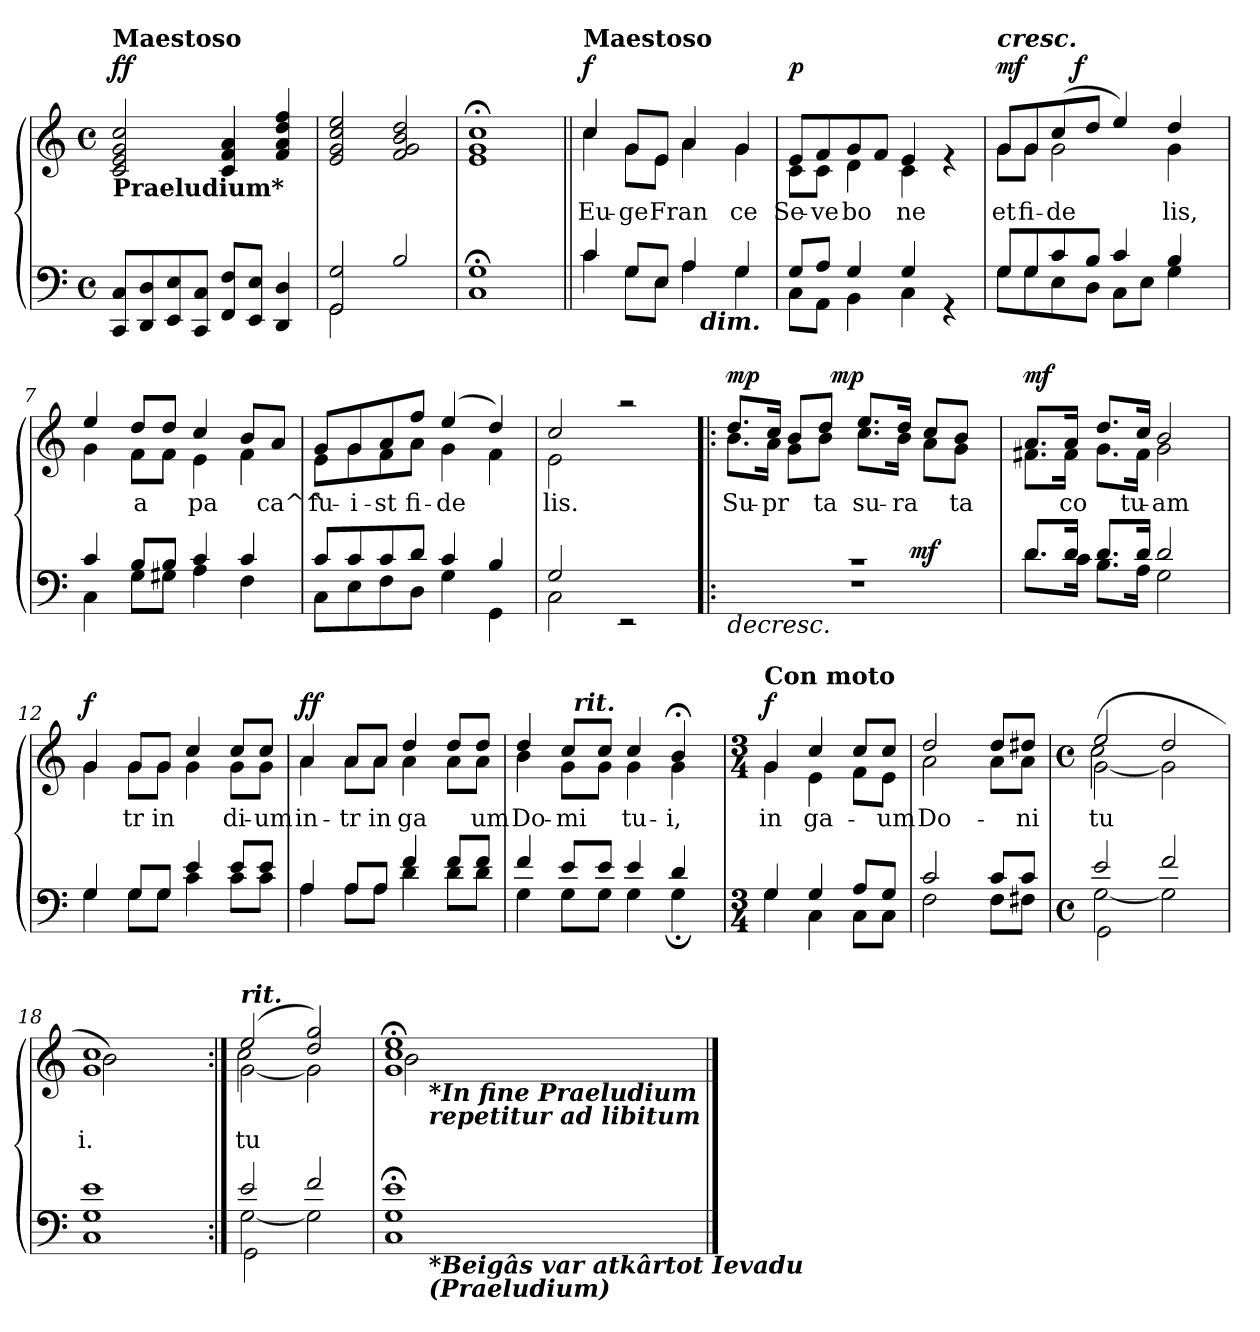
**kern	**dynam	**kern	**text	**dynam
*part2	*part2	*part1	*part1	*part1
*staff2	*staff2	*staff1	*staff1	*staff1
*clefF4	*	*clefG2	*	*
*k[]	*	*k[]	*	*
*C:	*	*C:	*	*
*M4/4	*	*M4/4	*	*
*met(c)	*	*met(c)	*	*
=1	=1	=1	=1	=1
!	!	!LO:TX:a:B:t=Maestoso	!	!
!	!	!LO:TX:b:B:t=Praeludium*	!	!
!	!	!	!	!LO:DY:a
8CC/ 8C/L	.	2c/ 2e/ 2g/ 2cc/	.	ff
8DD/ 8D/	.	.	.	.
8EE/ 8E/	.	.	.	.
8CC/ 8C/J	.	.	.	.
8FF/ 8F/L	.	4c/ 4f/ 4a/	.	.
8EE/ 8E/J	.	.	.	.
4DD/ 4D/	.	4f/ 4a/ 4dd/ 4ff/	.	.
=2	=2	=2	=2	=2
*^	*	*	*	*
2GG/ 2G/	2GG\	.	2e/ 2g/ 2cc/ 2ee/	.	.
2B/	2ryy	.	2f/ 2g/ 2b/ 2dd/	.	.
*v	*v	*	*	*	*
=3	=3	=3	=3	=3
1C; 1G;	.	1e; 1g; 1cc;	.	.
!!LO:LB:g=z
=4||	=4||	=4||	=4||	=4||
*^	*	*^	*	*
!	!	!	!LO:TX:a:B:t=Maestoso	!	!	!
!	!	!	!	!	!LO:LY:b	!LO:DY:a
*	*^	*	*	*	*	*
4c/	4c\	2ryy	.	4cc/	4cc\	Eu-	f
!	!	!	!	!	!	!LO:LY:b	!
8G/L	8G\L	.	.	8g/L	8g\L	-ge	.
!	!	!	!	!	!	!LO:LY:b	!
8E/J	8E\J	.	.	8e/J	8e\J	Fran	.
!	!	!	!	!	!	!LO:LY:b	!
4A/	4A\	16ryy	.	4a/	4a\	.	.
!	!	!LO:TX:b:Bi:t=dim.	!	!	!	!	!
.	.	4..ryy	.	.	.	.	.
!	!	!	!	!	!	!LO:LY:b	!
4G/	4G\	.	.	4g/	4g\	ce	.
=5	=5	=5	=5	=5	=5	=5	=5
!	!	!	!	!	!	!LO:LY:b	!LO:DY:a
*	*v	*v	*	*	*	*	*
8G/L	8C\L	.	8e/L	8c\L	Se-	p
!	!	!	!	!	!LO:LY:b	!
8A/J	8AA\J	.	8f/	8c\J	-ve	.
!	!	!	!	!	!LO:LY:b	!
4G/	4BB\	.	8g/	4d\	bo	.
.	.	.	8f/J	.	.	.
!	!	!	!	!	!LO:LY:b	!
4G/	4C\	.	4e/	4c\	ne	.
4ryy	4rGG	.	4re	4ryy	.	.
=6	=6	=6	=6	=6	=6	=6
!	!	!	!LO:TX:a:Bi:t=cresc.	!	!	!
!	!	!	!	!	!LO:LY:b	!LO:DY:a
*	*	*	*	*^	*	*
8G/L	8G\L	.	8g/L	8g\L	4ryy	et	mf
!	!	!	!	!	!	!LO:LY:b	!
8G/	8G\	.	8g/	8g\J	.	fi-	.
!	!	!	!	!	!	!LO:LY:b	!
8c/	8E\	.	(<8cc/	2g\	16.ryy	-de	.
!	!	!	!	!	!	!	!LO:DY:b
.	.	.	.	.	2ryy	.	f
8B/J	8D\J	.	8dd/J	.	.	.	.
4c/	8C\L	.	4ee/)	.	.	.	.
.	8E\J	.	.	.	.	.	.
!	!	!	!	!	!	!LO:LY:b	!
4B/	4G\	.	4dd/	4g\	.	lis,	.
.	.	.	.	.	8ryy	.	.
.	.	.	.	.	32ryy	.	.
=7	=7	=7	=7	=7	=7	=7	=7
!	!	!	!	!	!	!LO:LY:b	!
*	*	*	*	*v	*v	*	*
4c/	4C\	.	4ee/	4g\	.	.
!	!	!	!	!	!LO:LY:b	!
8B/L	8G\L	.	8dd/L	8f\L	a	.
!	!	!	!	!	!LO:LY:b	!
8B/J	8G#X\J	.	8dd/J	8f\J	.	.
!	!	!	!	!	!LO:LY:b	!
4c/	4A\	.	4cc/	4e\	pa	.
4c/	4F\	.	8b/L	4f\	.	.
!	!	!	!	!	!LO:LY:b	!
.	.	.	8a/J	.	ca^^	.
!!LO:LB:g=z	!!
=8	=8	=8	=8	=8	=8	=8
*	*	*	*MM65	*	*	*
!	!	!	!	!	!LO:LY:b	!
8c/L	8C\L	.	8g/L	8e\L	fu-	.
!	!	!	!	!	!LO:LY:b	!
8c/	8E\	.	8g/	8g\	-i-	.
!	!	!	!	!	!LO:LY:b	!
8c/	8F\	.	8a/	8f\	st	.
!	!	!	!	!	!LO:LY:b	!
8d/J	8D\J	.	8ff/J	8a\J	-fi-	.
!	!	!	!	!	!LO:LY:b	!
4c/	4G\	.	(<4ee/	4g\	de	.
4B/	4GG\	.	4dd/)	4f\	.	.
=9	=9	=9	=9	=9	=9	=9
!	!	!	!	!	!LO:LY:b	!
2G/	2C\	.	2cc/	2e\	-lis.	.
2ryy	2rEE	.	2raa	2ryy	.	.
*v	*v	*	*	*	*	*
*	*	*v	*v	*	*
=10!|:	=10!|:	=10!|:	=10!|:	=10!|:
*	*	*MM70	*	*
*^	*	*^	*	*
!	!	!LO:HP:b	!	!	!LO:LY:b	!LO:DY:a
*	*^	*	*	*^	*	*
1rc	1r	2ryy	>	8.dd/L	8.b\L	4ryy	Su-	mp
!	!	!	!	!	!	!	!LO:LY:b	!
.	.	.	.	16cc/Jk	16a\Jk	.	pr	.
!	!	!	!	!	!	!	!LO:LY:b	!
.	.	.	.	8b/L	8g\L	8ryy	.	.
!	!	!	!	!	!	!	!LO:LY:b	!
.	.	.	.	8dd/J	8b\J	32ryy	ta	.
!	!	!	!	!	!	!	!	!LO:DY:b
.	.	.	.	.	.	2ryy	.	mp
!	!	!	!	!	!	!	!LO:LY:b	!
.	.	8..ryy	.	8.ee/L	8.cc\L	.	su-	.
!	!	!	!	!	!	!	!LO:LY:b	!
.	.	.	.	16dd/Jk	16b\Jk	.	-ra	.
!	!	!	!LO:DY:a	!	!	!	!	!
.	.	4ryy	mf	.	.	.	.	.
!	!	!	!	!	!	!	!LO:LY:b	!
.	.	.	.	8cc/L	8a\L	.	.	.
!	!	!	!	!	!	!	!LO:LY:b	!
.	.	.	.	8b/J	8g\J	.	ta	.
.	.	.	.	.	.	16.ryy	.	.
.	.	32ryy	.	.	.	.	.	.
*v	*v	*v	*	*	*	*	*	*
*	*	*v	*v	*v	*	*
=11	=11	=11	=11	=11
*	*	*MM67	*	*
*^	*	*^	*	*
*	*^	*	*	*^	*	*
!	!	!	!	!	!	!	!LO:LY:b	!LO:DY:a
*	*v	*v	*	*	*	*	*	*
*	*	*	*	*v	*v	*	*
8.d/L	8.d\L	.	8.a/L	8.f#X\L	.	mf
!	!	!	!	!	!LO:LY:b	!
16d/Jk	16c\Jk	]	16a/Jk	16f#\Jk	co	.
!	!	!	!	!	!LO:LY:b	!
8.d/L	8.B\L	.	8.dd/L	8.g\L	.	.
!	!	!	!	!	!LO:LY:b	!
16d/Jk	16A\Jk	.	16cc/Jk	16f#\Jk	tu-	.
!	!	!	!	!	!LO:LY:b	!
2d/	2G\	.	2b/	2g\	-am	.
!!LO:LB:g=z	!!
=12	=12	=12	=12	=12	=12	=12
*	*	*	*MM65	*	*	*
!	!	!	!	!	!LO:LY:b	!LO:DY:a
4G/	4G\	.	4g/	4g\	.	f
!	!	!	!	!	!LO:LY:b	!
8G/L	8G\L	.	8g/L	8g\L	tr	.
!	!	!	!	!	!LO:LY:b	!
8G/J	8G\J	.	8g/J	8g\J	in	.
!	!	!	!	!	!LO:LY:b	!
4e/	4c\	.	4cc/	4g\	.	.
!	!	!	!	!	!LO:LY:b	!
8e/L	8c\L	.	8cc/L	8g\L	di-	.
!	!	!	!	!	!LO:LY:b	!
8e/J	8c\J	.	8cc/J	8g\J	um	.
=13	=13	=13	=13	=13	=13	=13
*	*	*	*MM61	*	*	*
!	!	!	!	!	!LO:LY:b	!LO:DY:a
4A/	4A\	.	4a/	4a\	-in-	ff
!	!	!	!	!	!LO:LY:b	!
8A/L	8A\L	.	8a/L	8a\L	-tr	.
!	!	!	!	!	!LO:LY:b	!
8A/J	8A\J	.	8a/J	8a\J	in	.
!	!	!	!	!	!LO:LY:b	!
4f/	4d\	.	4dd/	4a\	-ga	.
!	!	!	!	!	!LO:LY:b	!
8f/L	8d\L	.	8dd/L	8a\L	.	.
!	!	!	!	!	!LO:LY:b	!
8f/J	8d\J	.	8dd/J	8a\J	um	.
*	*	*	*v	*v	*	*
=14	=14	=14	=14	=14	=14
*	*	*	*MM60	*	*
*	*	*	*^	*	*
!	!	!	!	!	!LO:LY:b	!
*	*	*	*	*^	*	*
4f/	4G\	.	4dd/	4b\	4ryy	Do-	.
!	!	!	!	!	!	!LO:LY:b	!
8e/L	8G\L	.	8cc/L	8g\L	32ryy	-mi	.
!	!	!	!	!	!LO:TX:a:Bi:t=rit.	!	!
.	.	.	.	.	2ryy	.	.
!	!	!	!	!	!	!LO:LY:b	!
8e/J	8G\J	.	8cc/J	8g\J	.	.	.
!	!	!	!	!	!	!LO:LY:b	!
4e/	4G\	.	4cc/	4g\	.	tu-	.
!	!	!	!	!	!	!LO:LY:b	!
4d/	4G;\	.	4b;</	4g\	.	i,	.
.	.	.	.	.	8..ryy	.	.
*	*	*	*v	*v	*v	*	*
=15	=15	=15	=15	=15	=15
*M3/4	*	*	*M3/4	*	*
*	*	*	*MM70	*	*
*	*	*	*^	*	*
*	*	*	*	*^	*	*
!	!	!	!LO:TX:a:B:t=Con moto	!	!	!	!
!	!	!	!	!	!	!LO:LY:b	!LO:DY:a
*	*	*	*	*v	*v	*	*
4G/	4G\	.	4g/	4g\	-in	f
!	!	!	!	!	!LO:LY:b	!
4G/	4C\	.	4cc/	4e\	-ga-	.
!	!	!	!	!	!LO:LY:b	!
8A/L	8C\L	.	8cc/L	8f\L	.	.
!	!	!	!	!	!LO:LY:b	!
8G/J	8C\J	.	8cc/J	8e\J	um	.
!!LO:LB:g=z	!!
=16	=16	=16	=16	=16	=16	=16
!	!	!	!	!	!LO:LY:b	!
2c/	2F\	.	2dd/	2a\	Do-	.
!	!	!	!	!	!LO:LY:b	!
8c/L	8F\L	.	8dd/L	8a\L	.	.
!	!	!	!	!	!LO:LY:b	!
8c/J	8F#X\J	.	8dd#X/J	8a\J	ni	.
*v	*v	*	*	*	*	*
*	*	*v	*v	*	*
=17	=17	=17	=17	=17
*M4/4	*	*M4/4	*	*
*met(c)	*	*met(c)	*	*
*^	*	*^	*	*
*	*^	*	*	*^	*	*
!	!	!	!	!	!	!	!LO:LY:b	!
2e/	[>2G\	2GG\	.	2ee/	[>2g\	(>2cc\	tu	.
2f/	2G\]	2ryy	.	2dd/	2g\]	2ryy	.	.
=18	=18	=18	=18	=18	=18	=18	=18	=18
!	!	!	!	!	!	!	!LO:LY:b	!
*	*v	*v	*	*	*	*	*	*
1e	1C 1G	.	1cc	1g	2b\)	i.	.
.	.	.	.	.	2ryy	.	.
*v	*v	*	*	*	*	*	*
=19:|!	=19:|!	=19:|!	=19:|!	=19:|!	=19:|!	=19:|!
*	*	*MM65	*	*	*	*
*^	*	*	*	*	*	*
*	*^	*	*	*	*	*	*
!	!	!	!	!LO:TX:a:Bi:t=rit.	!	!	!	!
!	!	!	!	!	!	!	!LO:LY:b	!
2e/	[>2G\	2GG\	.	(<2ee/	[>2g\	2cc\	tu	.
2f/	2G\]	2ryy	.	2dd/ 2gg/)	2g\]	2ryy	.	.
*	*	*	*	*v	*v	*v	*	*
=20	=20	=20	=20	=20	=20	=20
*	*	*	*	*MM52	*	*
*	*	*	*	*^	*	*
*	*	*	*	*	*^	*	*
!	!	!	!	!	!	!	!LO:LY:b	!
*	*	*	*	*	*	*^	*	*
1e;<	1C 1G	4ryy	.	1cc; 1ee;	1g	2b\	4ryy	.	.
!	!	!	!	!	!	!	!LO:TX:b:Bi:t=*In fine Praeludium \nrepetitur ad libitum	!	!
!	!	!LO:TX:b:Bi:t=*Beigâs var atkârtot Ievadu\n(Praeludium)	!	!	!	!	!	!	!
.	.	2.ryy	.	.	.	.	2.ryy	.	.
.	.	.	.	.	.	2ryy	.	.	.
*v	*v	*v	*	*	*	*	*	*	*
*	*	*v	*v	*v	*v	*	*
==	==	==	==	==
*-	*-	*-	*-	*-
